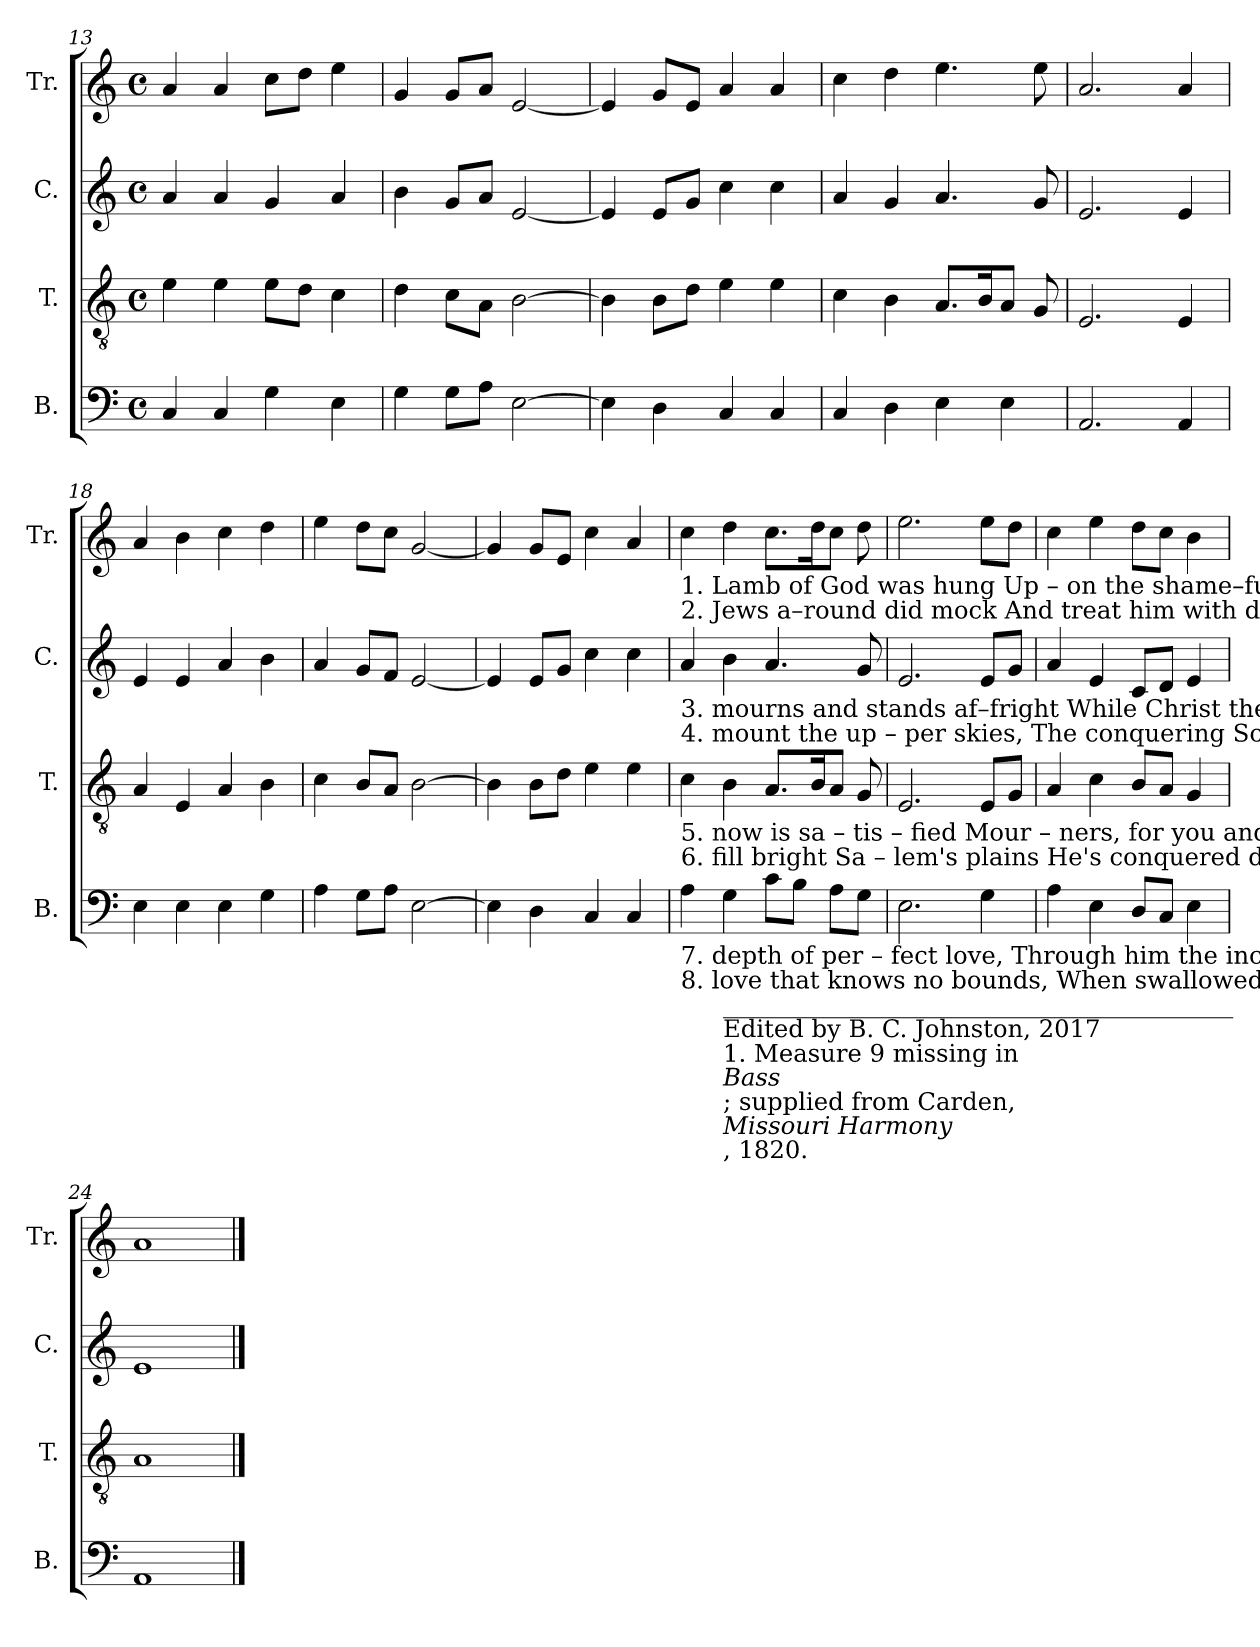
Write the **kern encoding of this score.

**kern	**kern	**kern	**kern
*part4	*part3	*part2	*part1
*staff4	*staff3	*staff2	*staff1
*I"B.	*I"T.	*I"C.	*I"Tr.
*I'B.	*I'T.	*I'C.	*I'Tr.
*clefF4	*clefGv2	*clefG2	*clefG2
*k[]	*k[]	*k[]	*k[]
*M4/4	*M4/4	*M4/4	*M4/4
*met(c)	*met(c)	*met(c)	*met(c)
=13	=13	=13	=13
4C/	4e\	4a/	4a/
4C/	4e\	4a/	4a/
4G\	8e\L	4g/	8cc\L
.	8d\J	.	8dd\J
4E\	4c\	4a/	4ee\
=14	=14	=14	=14
4G\	4d\	4b\	4g/
8G\L	8c\L	8g/L	8g/L
8A\J	8A\J	8a/J	8a/J
[2E\	[2B\	[2e/	[2e/
=15	=15	=15	=15
4E\]	4B\]	4e/]	4e/]
4D\	8B\L	8e/L	8g/L
.	8d\J	8g/J	8e/J
4C/	4e\	4cc\	4a/
4C/	4e\	4cc\	4a/
=16	=16	=16	=16
4C/	4c\	4a/	4cc\
4D\	4B\	4g/	4dd\
4E\	8.A/L	4.a/	4.ee\
.	16B/K	.	.
4E\	8A/J	.	.
.	8G/	8g/	8ee\
=17	=17	=17	=17
2.AA/	2.E/	2.e/	2.a/
4AA/	4E/	4e/	4a/
=18	=18	=18	=18
4E\	4A/	4e/	4a/
4E\	4E/	4e/	4b\
4E\	4A/	4a/	4cc\
4G\	4B\	4b\	4dd\
=19	=19	=19	=19
4A\	4c\	4a/	4ee\
8G\L	8B/L	8g/L	8dd\L
8A\J	8A/J	8f/J	8cc\J
[2E\	[2B\	[2e/	[2g/
=20	=20	=20	=20
4E\]	4B\]	4e/]	4g/]
4D\	8B\L	8e/L	8g/L
.	8d\J	8g/J	8e/J
4C/	4e\	4cc\	4cc\
4C/	4e\	4cc\	4a/
!!LO:LB:g=z
=21	=21	=21	=21
!	!	!	!LO:TX:b:t=1. Lamb  of  God    was   hung     Up  – on  the  shame–ful   tree.
!	!	!	!LO:TX:b:t=2. Jews  a–round    did   mock     And   treat  him  with  dis–dain.
!	!	!LO:TX:b:t=3. mourns and stands af–fright   While Christ the Lord  is  slain.	!
!	!	!LO:TX:b:t=4. mount  the  up – per   skies,    The conquering  Son  of   God.	!
!	!LO:TX:b:t=5. now  is  sa    –     tis  – fied    Mour – ners,  for  you  and  me.	!	!
!	!LO:TX:b:t=6. fill bright Sa – lem's  plains   He's   conquered death and hell.	!	!
!LO:TX:b:t=7. depth of per  – fect       love,  Through him the incarnate God.	!	!	!
!LO:TX:b:t=8. love that  knows no  bounds,   When  swallowed  up  in  heav'n.	!	!	!
4A\	4c\	4a/	4cc\
!LO:TX:b:t=__________________________________________	!	!	!
!LO:TX:b:t=Edited by B. C. Johnston, 2017	!	!	!
!LO:TX:b:t=1. Measure 9 missing in	!	!	!
!LO:TX:b:i:t=Bass	!	!	!
!LO:TX:b:t=; supplied from Carden,	!	!	!
!LO:TX:b:i:t=Missouri Harmony	!	!	!
!LO:TX:b:t=, 1820.	!	!	!
4G\	4B\	4b\	4dd\
8c\L	8.A/L	4.a/	8.cc\L
8B\J	.	.	.
.	16B/K	.	16dd\K
8A\L	8A/J	.	8cc\J
8G\J	8G/	8g/	8dd\
=22	=22	=22	=22
2.E\	2.E/	2.e/	2.ee\
4G\	8E/L	8e/L	8ee\L
.	8G/J	8g/J	8dd\J
=23	=23	=23	=23
4A\	4A/	4a/	4cc\
4E\	4c\	4e/	4ee\
8D/L	8B/L	8c/L	8dd\L
8C/J	8A/J	8d/J	8cc\J
4E\	4G/	4e/	4b\
=24	=24	=24	=24
1AA	1A	1e	1a
==	==	==	==
*-	*-	*-	*-
